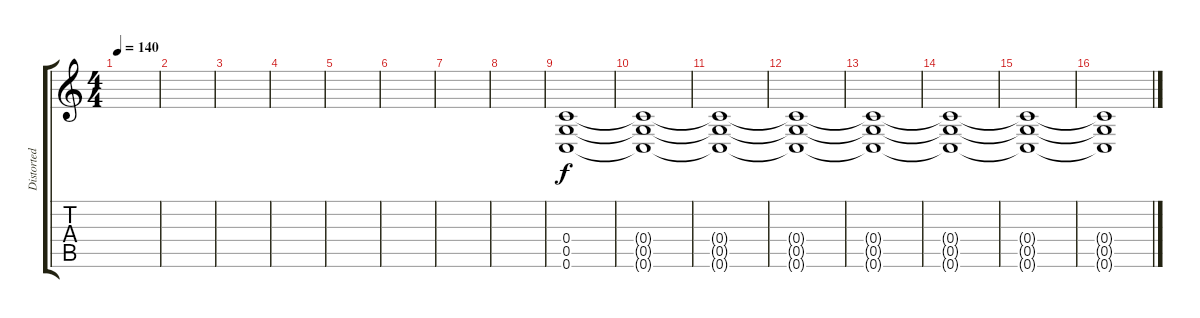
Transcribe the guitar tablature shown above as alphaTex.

\track ("Distorted" "Distorted") {instrument distortionguitar}
\staff {score tabs}
\tuning (D4 A3 F3 C3 G2 C2) {hide}
\ts (4 4)
\tempo 140
\clef g2
\ks c
|
|
|
|
|
|
|
|
(0.4 0.5 0.6).1{volume 10} |
(0.4{t} 0.5{t} 0.6{t}).1 |
(0.4{t} 0.5{t} 0.6{t}).1 |
(0.4{t} 0.5{t} 0.6{t}).1 |
(0.4{t} 0.5{t} 0.6{t}).1{volume 5} |
(0.4{t} 0.5{t} 0.6{t}).1 |
(0.4{t} 0.5{t} 0.6{t}).1 |
(0.4{t} 0.5{t} 0.6{t}).1
